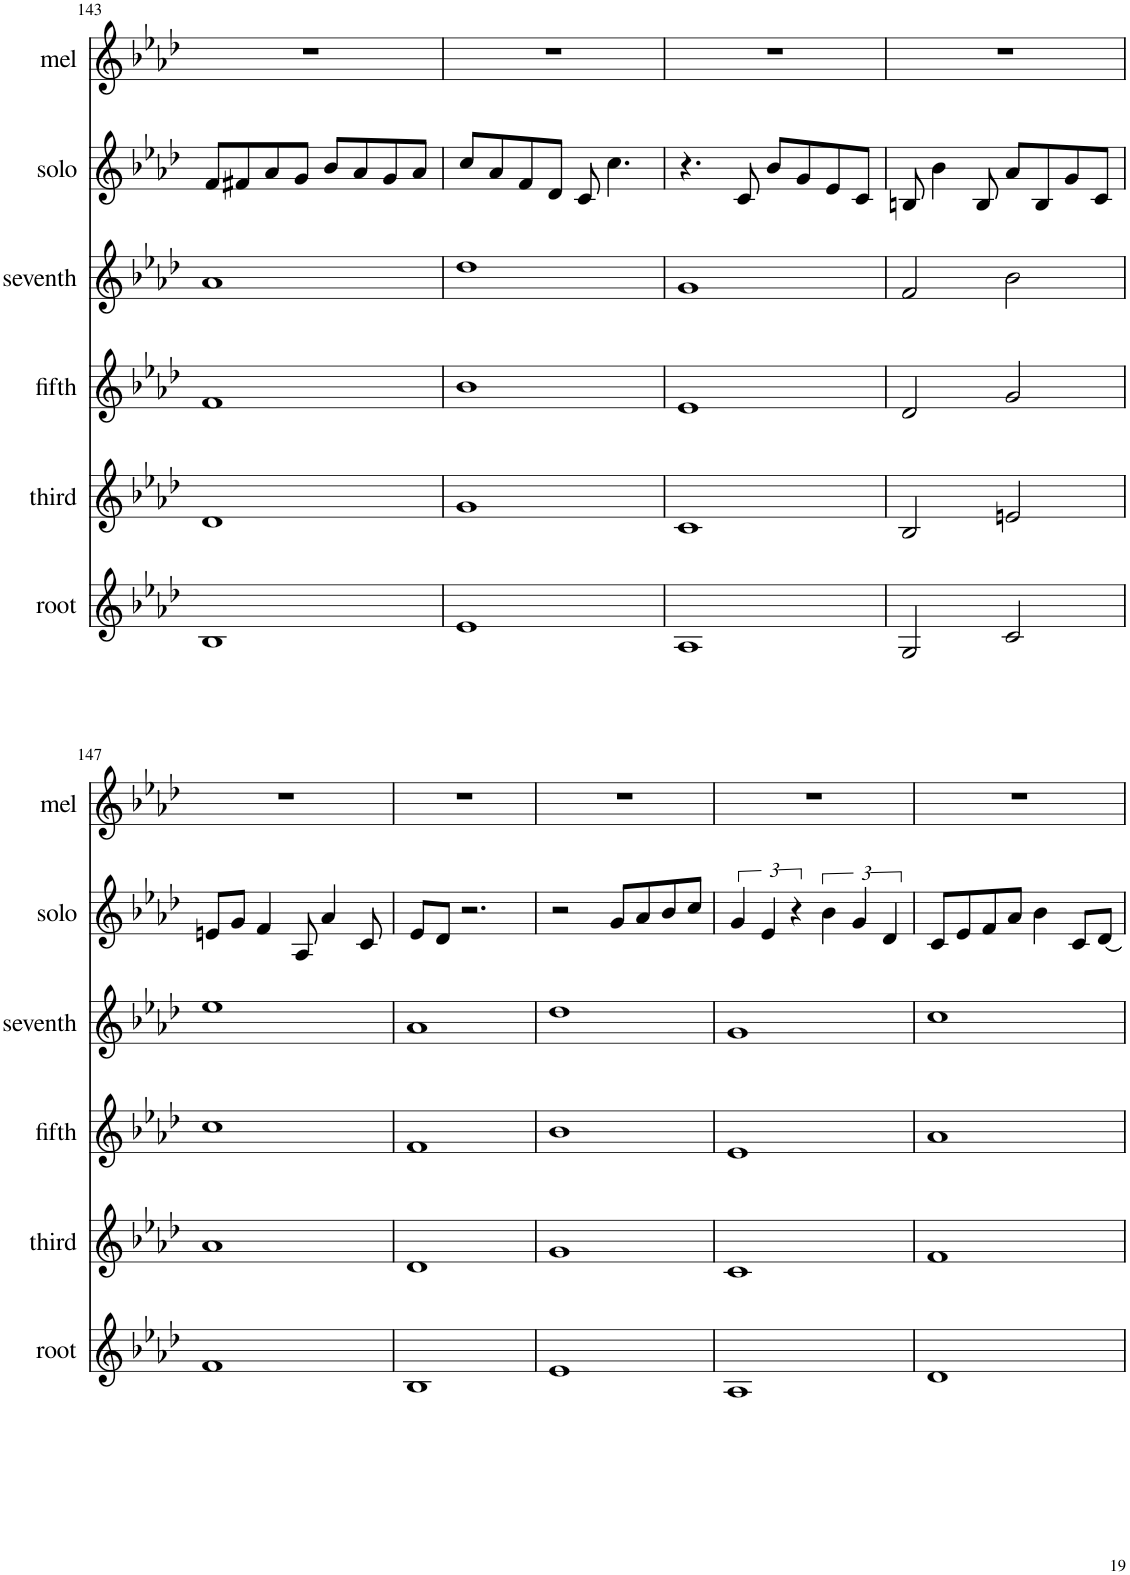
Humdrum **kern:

**kern	**kern	**kern	**kern	**kern	**kern
*part6	*part5	*part4	*part3	*part2	*part1
*staff6	*staff5	*staff4	*staff3	*staff2	*staff1
*I"root	*I"third	*I"fifth	*I"seventh	*I"solo	*I"mel
*I'root	*I'third	*I'fifth	*I'seventh	*I'solo	*I'mel
!!LO:PB:g=z
*clefG2	*clefG2	*clefG2	*clefG2	*clefG2	*clefG2
*k[b-e-a-d-]	*k[b-e-a-d-]	*k[b-e-a-d-]	*k[b-e-a-d-]	*k[b-e-a-d-]	*k[b-e-a-d-]
*M4/4	*M4/4	*M4/4	*M4/4	*M4/4	*M4/4
=143	=143	=143	=143	=143	=143
1B-	1d-	1f	1a-	8f/L	1r
.	.	.	.	8f#X/	.
.	.	.	.	8a-/	.
.	.	.	.	8g/J	.
.	.	.	.	8b-/L	.
.	.	.	.	8a-/	.
.	.	.	.	8g/	.
.	.	.	.	8a-/J	.
=144	=144	=144	=144	=144	=144
1e-	1g	1b-	1dd-	8cc/L	1r
.	.	.	.	8a-/	.
.	.	.	.	8f/	.
.	.	.	.	8d-/J	.
.	.	.	.	8c/	.
.	.	.	.	4.cc\	.
=145	=145	=145	=145	=145	=145
1A-	1c	1e-	1g	4.r	1r
.	.	.	.	8c/	.
.	.	.	.	8b-/L	.
.	.	.	.	8g/	.
.	.	.	.	8e-/	.
.	.	.	.	8c/J	.
=146	=146	=146	=146	=146	=146
2G/	2B-/	2d-/	2f/	8Bn/	1r
.	.	.	.	4b-\	.
.	.	.	.	8B/	.
2c/	2en/	2g/	2b-\	8a-/L	.
.	.	.	.	8B/	.
.	.	.	.	8g/	.
.	.	.	.	8c/J	.
!!LO:LB:g=z
=147	=147	=147	=147	=147	=147
1f	1a-	1cc	1ee-	8en/L	1r
.	.	.	.	8g/J	.
.	.	.	.	4f/	.
.	.	.	.	8A-/	.
.	.	.	.	4a-/	.
.	.	.	.	8c/	.
=148	=148	=148	=148	=148	=148
1B-	1d-	1f	1a-	8e-/L	1r
.	.	.	.	8d-/J	.
.	.	.	.	2.r	.
=149	=149	=149	=149	=149	=149
1e-	1g	1b-	1dd-	2r	1r
.	.	.	.	8g/L	.
.	.	.	.	8a-/	.
.	.	.	.	8b-/	.
.	.	.	.	8cc/J	.
=150	=150	=150	=150	=150	=150
1A-	1c	1e-	1g	6g/	1r
.	.	.	.	6e-/	.
.	.	.	.	6r	.
.	.	.	.	6b-\	.
.	.	.	.	6g/	.
.	.	.	.	6d-/	.
=151	=151	=151	=151	=151	=151
1d-	1f	1a-	1cc	8c/L	1r
.	.	.	.	8e-/	.
.	.	.	.	8f/	.
.	.	.	.	8a-/J	.
.	.	.	.	4b-\	.
.	.	.	.	8c/L	.
.	.	.	.	[8d-/J	.
=	=	=	=	=	=
*-	*-	*-	*-	*-	*-
